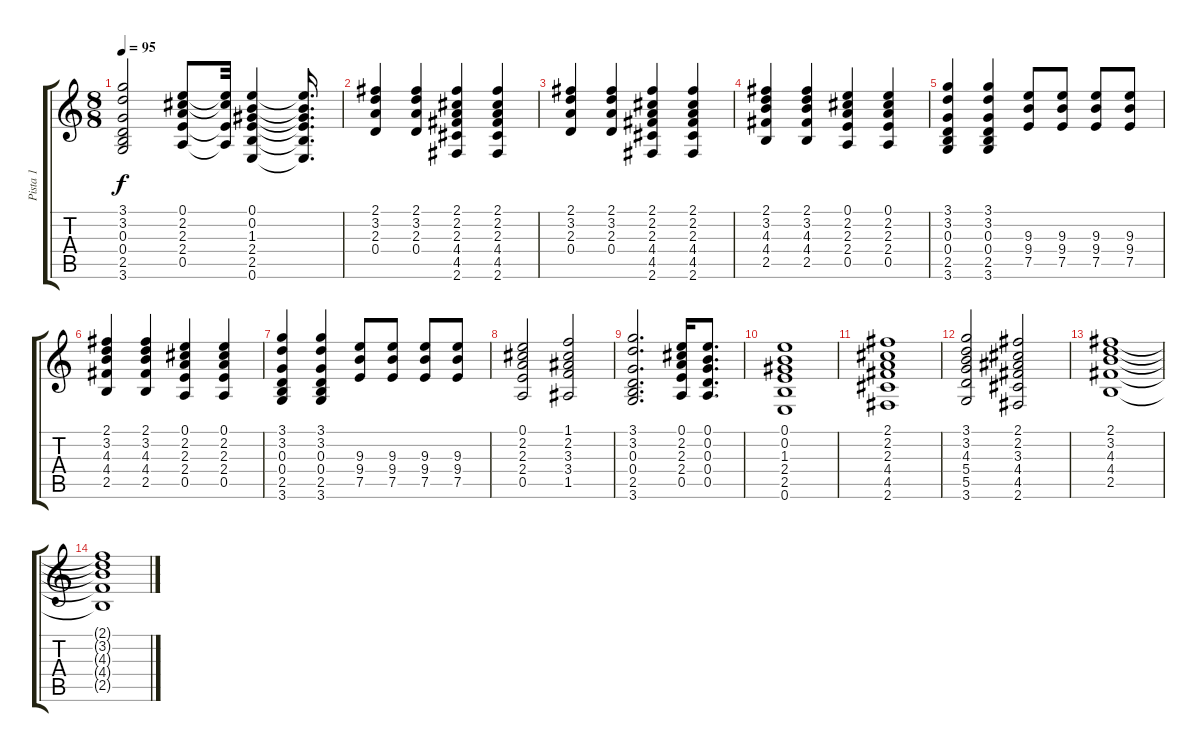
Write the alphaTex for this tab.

\track ("Pista 1" "Pista 1") {instrument distortionguitar}
\staff {score tabs}
\tuning (E4 B3 G3 D3 A2 E2) {hide}
\ts (8 8)
\tempo 95
\clef g2
\ks c
(3.1 3.2 0.3 0.4 2.5 3.6).2{dy f} (0.1 2.2 2.3 2.4 0.5).8 (0.1{t} 2.2{t} 2.4{t} 0.5{t}).32 (0.1 0.2 1.3 2.4 2.5 0.6).4 (0.1{t} 0.2{t} 1.3{t} 2.4{t} 2.5{t} 0.6{t}).16{d} |
(2.1 3.2 2.3 0.4).4 (2.1 3.2 2.3 0.4).4 (2.1 2.2 2.3 4.4 4.5 2.6).4 (2.1 2.2 2.3 4.4 4.5 2.6).4 |
(2.1 3.2 2.3 0.4).4 (2.1 3.2 2.3 0.4).4 (2.1 2.2 2.3 4.4 4.5 2.6).4 (2.1 2.2 2.3 4.4 4.5 2.6).4 |
(2.1 3.2 4.3 4.4 2.5).4 (2.1 3.2 4.3 4.4 2.5).4 (0.1 2.2 2.3 2.4 0.5).4 (0.1 2.2 2.3 2.4 0.5).4 |
(3.1 3.2 0.3 0.4 2.5 3.6).4 (3.1 3.2 0.3 0.4 2.5 3.6).4 (9.3 9.4 7.5).8 (9.3 9.4 7.5).8 (9.3 9.4 7.5).8 (9.3 9.4 7.5).8 |
(2.1 3.2 4.3 4.4 2.5).4 (2.1 3.2 4.3 4.4 2.5).4 (0.1 2.2 2.3 2.4 0.5).4 (0.1 2.2 2.3 2.4 0.5).4 |
(3.1 3.2 0.3 0.4 2.5 3.6).4 (3.1 3.2 0.3 0.4 2.5 3.6).4 (9.3 9.4 7.5).8 (9.3 9.4 7.5).8 (9.3 9.4 7.5).8 (9.3 9.4 7.5).8 |
(0.1 2.2 2.3 2.4 0.5).2 (1.1 2.2 3.3 3.4 1.5).2 |
(3.1 3.2 0.3 0.4 2.5 3.6).2{d} (0.1 2.2 2.3 2.4 0.5).16 (0.1 0.2 0.3 0.4 0.5).8{d} |
(0.1 0.2 1.3 2.4 2.5 0.6).1 |
(2.1 2.2 2.3 4.4 4.5 2.6).1 |
(3.1 3.2 4.3 5.4 5.5 3.6).2 (2.1 2.2 3.3 4.4 4.5 2.6).2 |
(2.1 3.2 4.3 4.4 2.5).1 |
(2.1{t} 3.2{t} 4.3{t} 4.4{t} 2.5{t}).1
